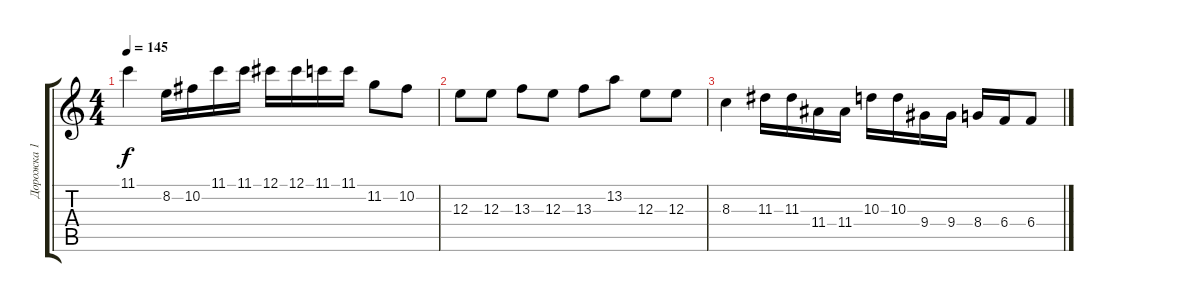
\track ("Дорожка 1" "Дорожка 1") {instrument distortionguitar}
\staff {score tabs}
\tuning (Db4 Ab3 E3 B2 Gb2 B1) {hide}
\ts (4 4)
\tempo 145
\clef g2
\ks c
11.1.4{dy f} 8.2.16 10.2.16 11.1.16 11.1.16 12.1.16 12.1.16 11.1.16 11.1.16 11.2.8 10.2.8 |
12.3.8 12.3.8 13.3.8 12.3.8 13.3.8 13.2.8 12.3.8 12.3.8 |
8.3.4 11.3.16 11.3.16 11.4.16 11.4.16 10.3.16 10.3.16 9.4.16 9.4.16 8.4.16 6.4.16 6.4.8
